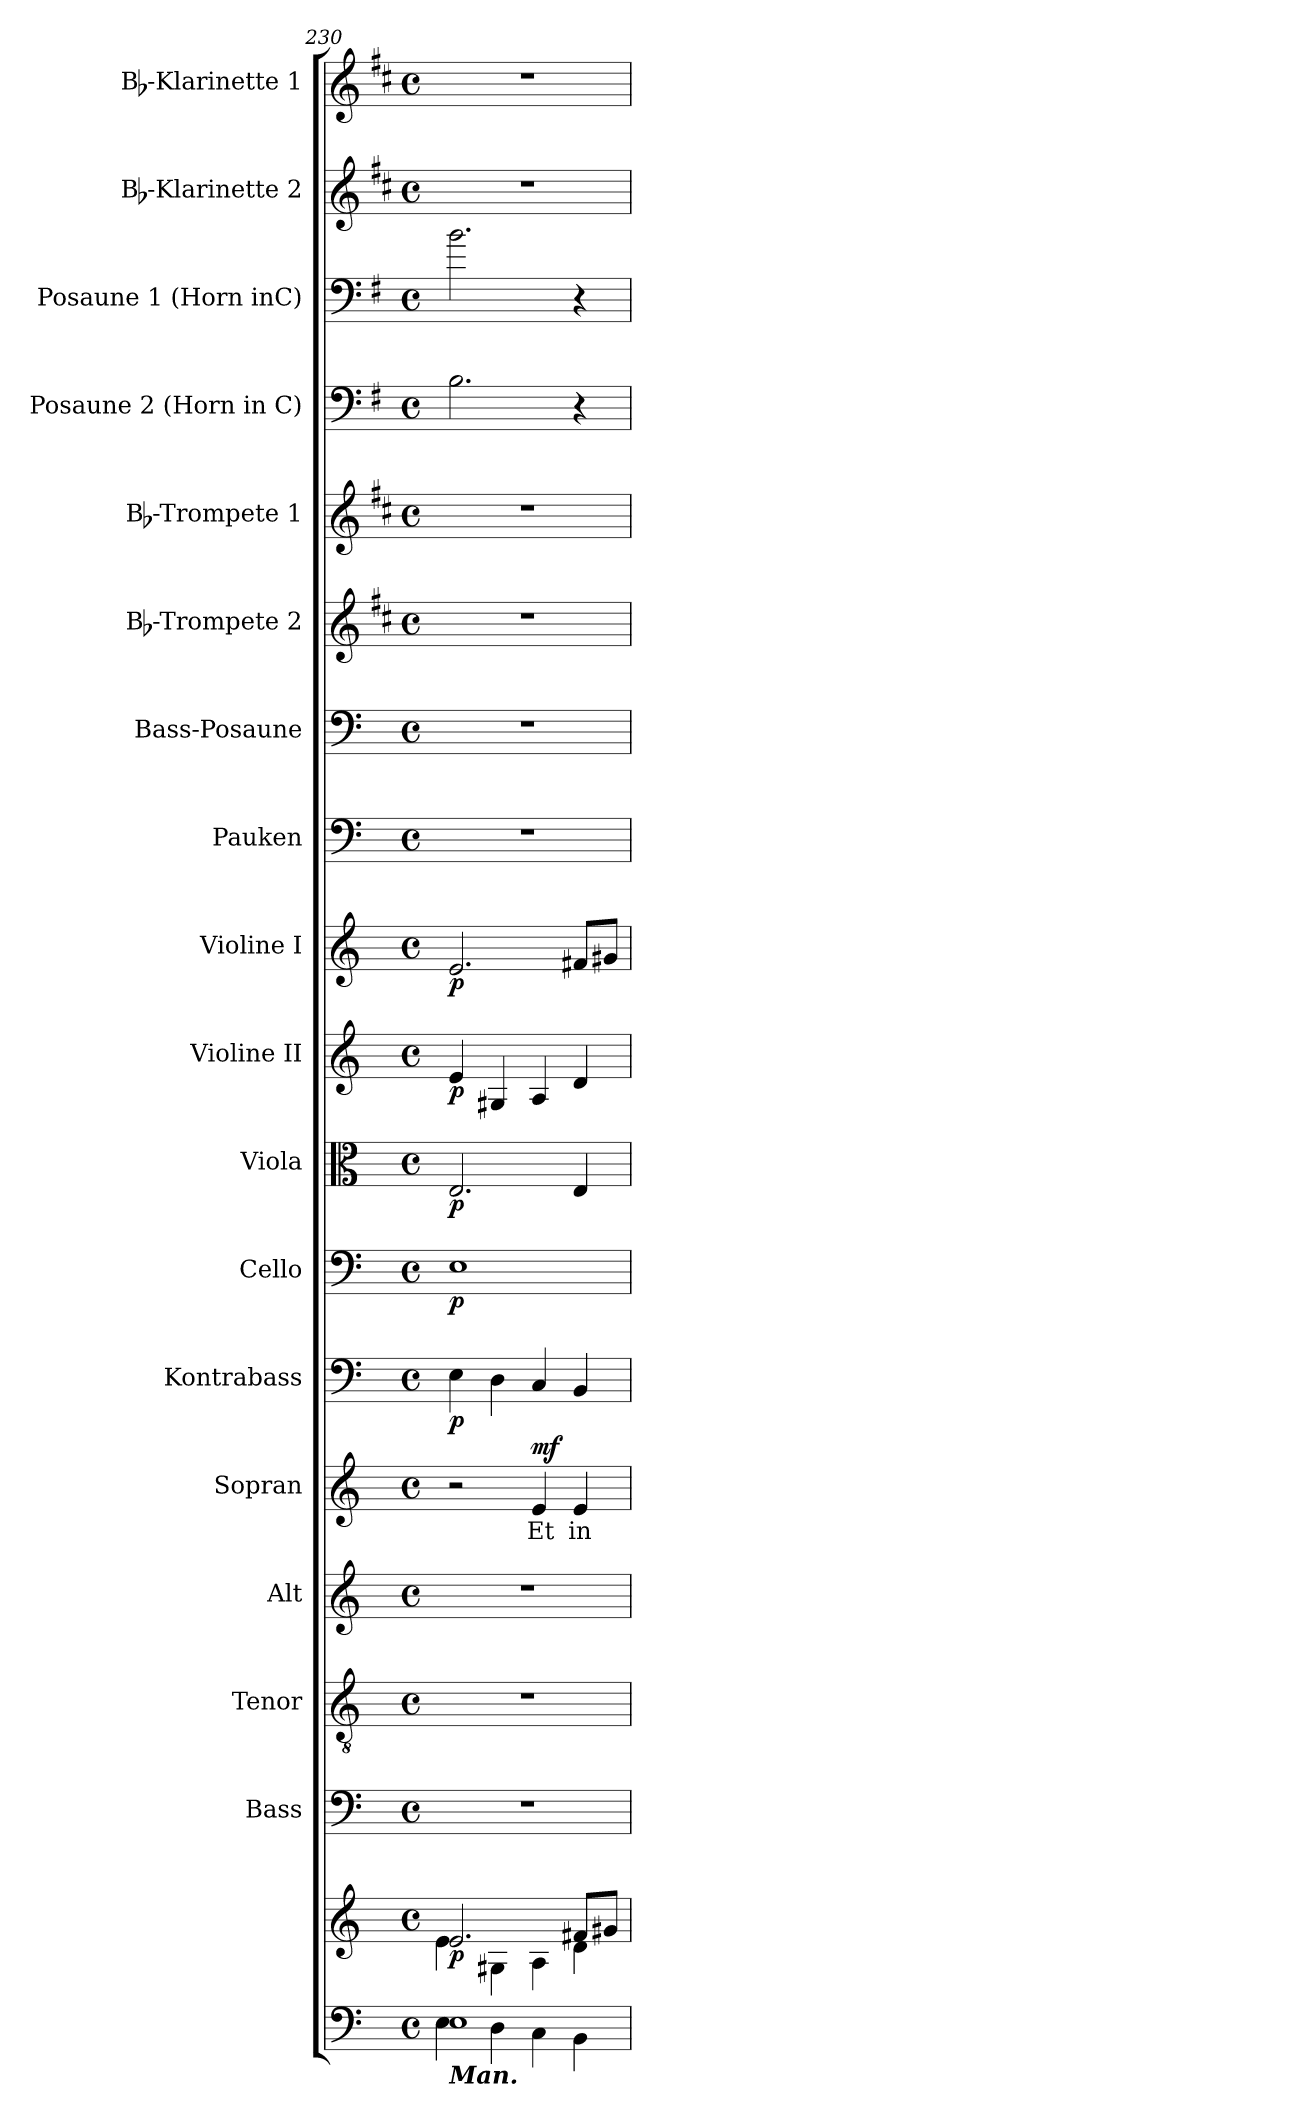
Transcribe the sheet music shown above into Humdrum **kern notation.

**kern	**kern	**dynam	**kern	**kern	**kern	**kern	**text	**dynam	**kern	**dynam	**kern	**dynam	**kern	**dynam	**kern	**dynam	**kern	**dynam	**kern	**kern	**kern	**kern	**kern	**kern	**kern	**kern
*part18	*part18	*part18	*part17	*part16	*part15	*part14	*part14	*part14	*part13	*part13	*part12	*part12	*part11	*part11	*part10	*part10	*part9	*part9	*part8	*part7	*part6	*part5	*part4	*part3	*part2	*part1
*staff19	*staff18	*staff18/19	*staff17	*staff16	*staff15	*staff14	*staff14	*staff14	*staff13	*staff13	*staff12	*staff12	*staff11	*staff11	*staff10	*staff10	*staff9	*staff9	*staff8	*staff7	*staff6	*staff5	*staff4	*staff3	*staff2	*staff1
*	*	*	*I"Bass	*I"Tenor	*I"Alt	*I"Sopran	*	*	*I"Kontrabass	*	*I"Cello	*	*I"Viola	*	*I"Violine II	*	*I"Violine I	*	*I"Pauken	*I"Bass-Posaune	*I"Bb-Trompete 2	*I"Bb-Trompete 1	*I"Posaune 2 (Horn in C)	*I"Posaune 1 (Horn inC)	*I"Bb-Klarinette 2	*I"Bb-Klarinette 1
*	*	*	*I'B.	*I'T.	*I'A.	*I'S.	*	*	*I'Kb.	*	*	*	*I'Vla.	*	*I'Vl. II	*	*I'Vl. I	*	*I'Pk.	*I'B-Pos.	*I'Bb Trp. 2	*I'Bb Trp. 1	*I'Pos. 2	*I'Pos. 1	*I'Bb Kl. 2	*I'Bb Kl. 1
*clefF4	*clefG2	*	*clefF4	*clefGv2	*clefG2	*clefG2	*	*	*clefF4	*	*clefF4	*	*clefC3	*	*clefG2	*	*clefG2	*	*clefF4	*clefF4	*clefG2	*clefG2	*clefF4	*clefF4	*clefG2	*clefG2
*	*	*	*	*	*	*	*	*	*ITrd7c12	*	*	*	*	*	*	*	*	*	*	*	*ITrd1c2	*ITrd1c2	*ITrd4c7	*ITrd4c7	*ITrd1c2	*ITrd1c2
*k[]	*k[]	*	*k[]	*k[]	*k[]	*k[]	*	*	*k[]	*	*k[]	*	*k[]	*	*k[]	*	*k[]	*	*k[]	*k[]	*k[]	*k[]	*k[]	*k[]	*k[]	*k[]
*C:	*C:	*	*C:	*C:	*C:	*C:	*	*	*C:	*	*C:	*	*C:	*	*C:	*	*C:	*	*C:	*C:	*C:	*C:	*C:	*C:	*C:	*C:
*M4/4	*M4/4	*	*M4/4	*M4/4	*M4/4	*M4/4	*	*	*M4/4	*	*M4/4	*	*M4/4	*	*M4/4	*	*M4/4	*	*M4/4	*M4/4	*M4/4	*M4/4	*M4/4	*M4/4	*M4/4	*M4/4
*met(c)	*met(c)	*	*met(c)	*met(c)	*met(c)	*met(c)	*	*	*met(c)	*	*met(c)	*	*met(c)	*	*met(c)	*	*met(c)	*	*met(c)	*met(c)	*met(c)	*met(c)	*met(c)	*met(c)	*met(c)	*met(c)
=230	=230	=230	=230	=230	=230	=230	=230	=230	=230	=230	=230	=230	=230	=230	=230	=230	=230	=230	=230	=230	=230	=230	=230	=230	=230	=230
*^	*^	*	*	*	*	*	*	*	*	*	*	*	*	*	*	*	*	*	*	*	*	*	*	*	*	*
!LO:TX:b:Bi:t=Man.	!	!	!	!	!	!	!	!	!	!	!	!	!	!	!	!	!	!	!	!	!	!	!	!	!	!	!	!
!	!	!	!	!LO:DY:b	!	!	!	!	!	!	!	!LO:DY:b	!	!LO:DY:b	!	!LO:DY:b	!	!LO:DY:b	!	!LO:DY:b	!	!	!	!	!	!	!	!
1E	4E\	2.e/	4e\	p	1r	1r	1r	2r	.	.	4EE\	p	1E	p	2.E/	p	4e/	p	2.e/	p	1r	1r	1r	1r	2.E\	2.e\	1r	1r
.	4D\	.	4G#X\	.	.	.	.	.	.	.	4DD\	.	.	.	.	.	4G#X/	.	.	.	.	.	.	.	.	.	.	.
!	!	!	!	!	!	!	!	!	!LO:LY:b	!LO:DY:a	!	!	!	!	!	!	!	!	!	!	!	!	!	!	!	!	!	!
.	4C\	.	4A\	.	.	.	.	4e/	Et	mf	4CC/	.	.	.	.	.	4A/	.	.	.	.	.	.	.	.	.	.	.
!	!	!	!	!	!	!	!	!	!LO:LY:b	!	!	!	!	!	!	!	!	!	!	!	!	!	!	!	!	!	!	!
.	4BB\	8f#X/L	4d\	.	.	.	.	4e/	in	.	4BBB/	.	.	.	4E/	.	4d/	.	8f#X/L	.	.	.	.	.	4r	4r	.	.
.	.	8g#X/J	.	.	.	.	.	.	.	.	.	.	.	.	.	.	.	.	8g#X/J	.	.	.	.	.	.	.	.	.
*v	*v	*	*	*	*	*	*	*	*	*	*	*	*	*	*	*	*	*	*	*	*	*	*	*	*	*	*	*
*	*v	*v	*	*	*	*	*	*	*	*	*	*	*	*	*	*	*	*	*	*	*	*	*	*	*	*	*
=	=	=	=	=	=	=	=	=	=	=	=	=	=	=	=	=	=	=	=	=	=	=	=	=	=	=
*-	*-	*-	*-	*-	*-	*-	*-	*-	*-	*-	*-	*-	*-	*-	*-	*-	*-	*-	*-	*-	*-	*-	*-	*-	*-	*-
